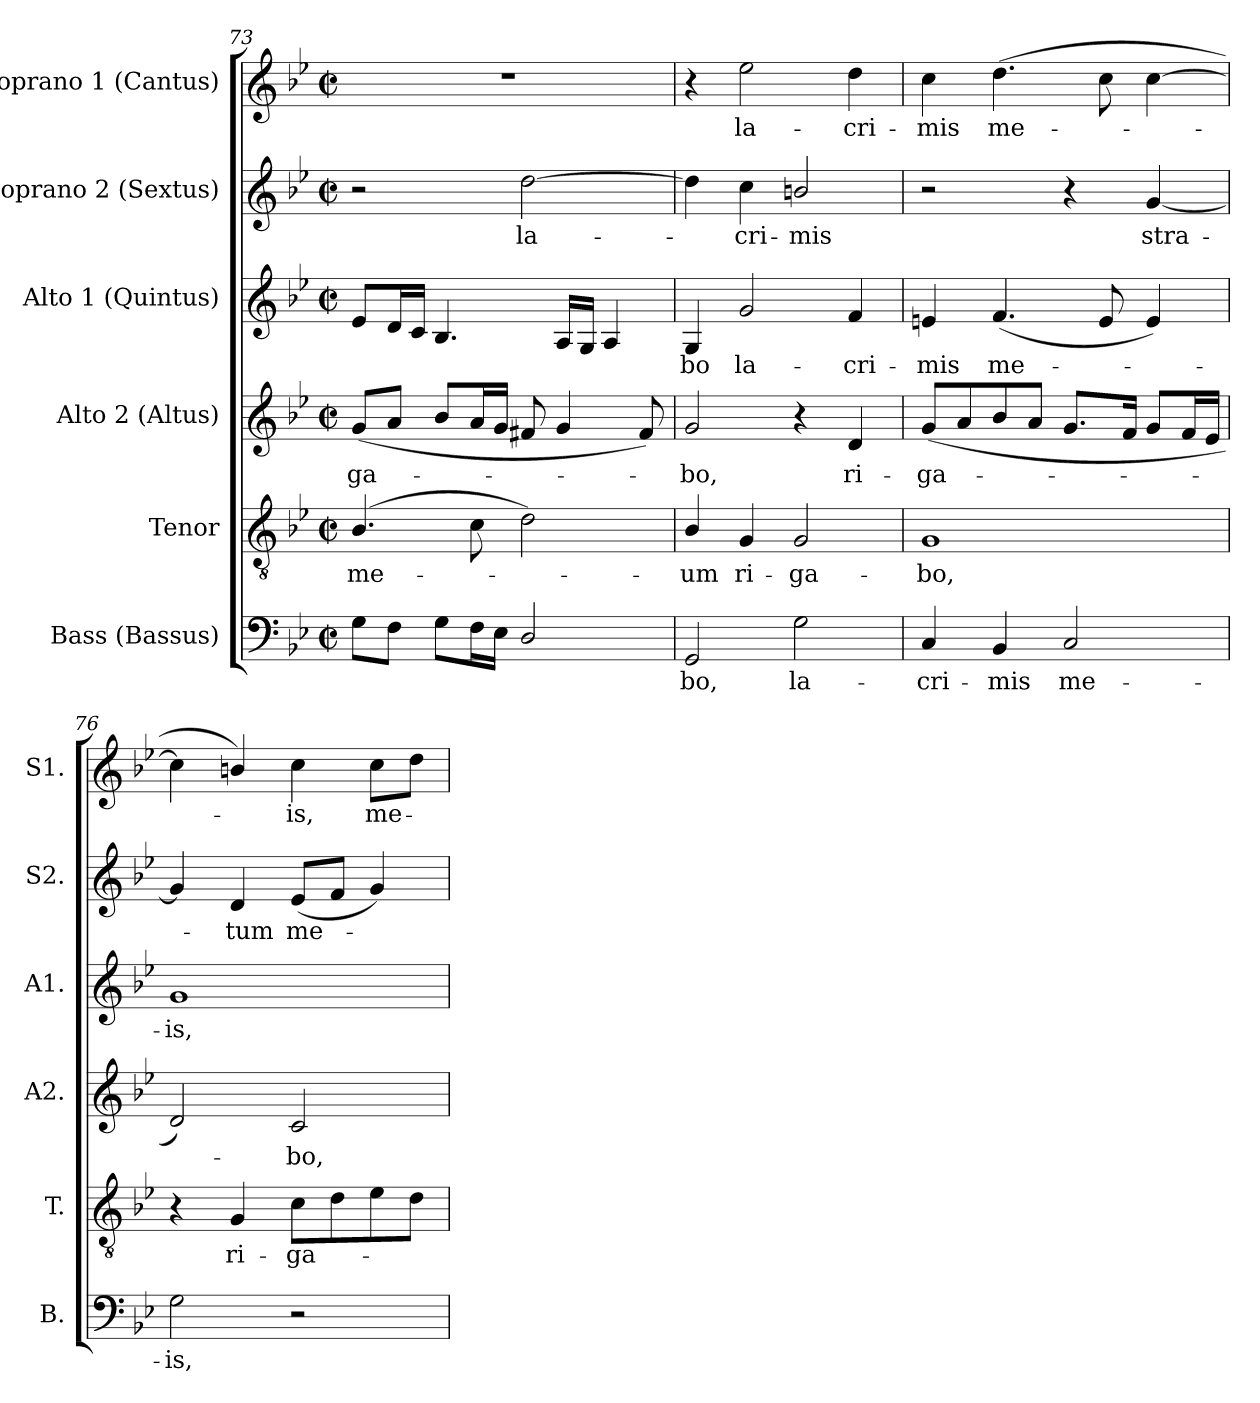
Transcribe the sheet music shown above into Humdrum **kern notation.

**kern	**text	**kern	**text	**kern	**text	**kern	**text	**kern	**text	**kern	**text
*part6	*part6	*part5	*part5	*part4	*part4	*part3	*part3	*part2	*part2	*part1	*part1
*staff6	*staff6	*staff5	*staff5	*staff4	*staff4	*staff3	*staff3	*staff2	*staff2	*staff1	*staff1
*I"Bass (Bassus)	*	*I"Tenor	*	*I"Alto 2 (Altus)	*	*I"Alto 1 (Quintus)	*	*I"Soprano 2 (Sextus)	*	*I"Soprano 1 (Cantus)	*
*I'B.	*	*I'T.	*	*I'A2.	*	*I'A1.	*	*I'S2.	*	*I'S1.	*
*clefF4	*	*clefGv2	*	*clefG2	*	*clefG2	*	*clefG2	*	*clefG2	*
*	*	*ITrd7c12	*	*	*	*	*	*	*	*	*
*k[b-e-]	*	*k[b-e-]	*	*k[b-e-]	*	*k[b-e-]	*	*k[b-e-]	*	*k[b-e-]	*
*B-:	*	*B-:	*	*B-:	*	*B-:	*	*B-:	*	*B-:	*
*M2/2	*	*M2/2	*	*M2/2	*	*M2/2	*	*M2/2	*	*M2/2	*
*met(c|)	*	*met(c|)	*	*met(c|)	*	*met(c|)	*	*met(c|)	*	*met(c|)	*
=73	=73	=73	=73	=73	=73	=73	=73	=73	=73	=73	=73
!	!	!	!LO:LY:b:color=#000000	!	!	!	!	!	!	!	!
!	!	!	!	!	!LO:LY:b:color=#000000	!	!	!	!	!	!
8Gi\L	.	(4.BB-i/	me-	(8gi/L	-ga-	8e-i/L	.	2r	.	1r	.
8Fi\J	.	.	.	8ai/J	.	16di/L	.	.	.	.	.
.	.	.	.	.	.	16ci/JJ	.	.	.	.	.
8Gi\L	.	.	.	8b-i/L	.	4.B-i/	.	.	.	.	.
16Fi\L	.	8Ci\	.	16ai/L	.	.	.	.	.	.	.
16E-i\JJ	.	.	.	16gi/JJ	.	.	.	.	.	.	.
!	!	!	!	!	!	!	!	!	!LO:LY:b:color=#000000	!	!
2Di/	.	2Di\)	.	8f#Xi/	.	.	.	[2ddi\	la-	.	.
.	.	.	.	4gi/	.	16Ai/LL	.	.	.	.	.
.	.	.	.	.	.	16Gi/JJ	.	.	.	.	.
.	.	.	.	.	.	4Ai/	.	.	.	.	.
.	.	.	.	8f#i/)	.	.	.	.	.	.	.
=74	=74	=74	=74	=74	=74	=74	=74	=74	=74	=74	=74
!	!LO:LY:b:color=#000000	!	!	!	!	!	!	!	!	!	!
!	!	!	!LO:LY:b:color=#000000	!	!	!	!	!	!	!	!
!	!	!	!	!	!LO:LY:b:color=#000000	!	!	!	!	!	!
!	!	!	!	!	!	!	!LO:LY:b:color=#000000	!	!	!	!
2GGi/	-bo,	4BB-i/	-um	2gi/	-bo,	4Gi/	-bo	4ddi\]	.	4r	.
!	!	!	!LO:LY:b:color=#000000	!	!	!	!	!	!	!	!
!	!	!	!	!	!	!	!LO:LY:b:color=#000000	!	!	!	!
!	!	!	!	!	!	!	!	!	!LO:LY:b:color=#000000	!	!
!	!	!	!	!	!	!	!	!	!	!	!LO:LY:b:color=#000000
.	.	4GGi/	ri-	.	.	2gi/	la-	4cci\	-cri-	2ee-i\	la-
!	!LO:LY:b:color=#000000	!	!	!	!	!	!	!	!	!	!
!	!	!	!LO:LY:b:color=#000000	!	!	!	!	!	!	!	!
!	!	!	!	!	!	!	!	!	!LO:LY:b:color=#000000	!	!
2Gi\	la-	2GGi/	-ga-	4r	.	.	.	2bni/	-mis	.	.
!	!	!	!	!	!LO:LY:b:color=#000000	!	!	!	!	!	!
!	!	!	!	!	!	!	!LO:LY:b:color=#000000	!	!	!	!
!	!	!	!	!	!	!	!	!	!	!	!LO:LY:b:color=#000000
.	.	.	.	4di/	ri-	4fi/	-cri-	.	.	4ddi\	-cri-
!!LO:LB:g=z
=75	=75	=75	=75	=75	=75	=75	=75	=75	=75	=75	=75
!	!LO:LY:b:color=#000000	!	!	!	!	!	!	!	!	!	!
!	!	!	!LO:LY:b:color=#000000	!	!	!	!	!	!	!	!
!	!	!	!	!	!LO:LY:b:color=#000000	!	!	!	!	!	!
!	!	!	!	!	!	!	!LO:LY:b:color=#000000	!	!	!	!
!	!	!	!	!	!	!	!	!	!	!	!LO:LY:b:color=#000000
4Ci/	-cri-	1GGi	-bo,	(8gi/L	-ga-	4eni/	-mis	2r	.	4cci\	-mis
.	.	.	.	8ai/	.	.	.	.	.	.	.
!	!LO:LY:b:color=#000000	!	!	!	!	!	!	!	!	!	!
!	!	!	!	!	!	!	!LO:LY:b:color=#000000	!	!	!	!
!	!	!	!	!	!	!	!	!	!	!	!LO:LY:b:color=#000000
4BB-i/	-mis	.	.	8b-i/	.	(4.fi/	me-	.	.	(4.ddi\	me-
.	.	.	.	8ai/J	.	.	.	.	.	.	.
!	!LO:LY:b:color=#000000	!	!	!	!	!	!	!	!	!	!
2Ci/	me-	.	.	8.gi/L	.	.	.	4r	.	.	.
.	.	.	.	.	.	8ei/	.	.	.	8cci\	.
.	.	.	.	16fi/Jk	.	.	.	.	.	.	.
!	!	!	!	!	!	!	!	!	!LO:LY:b:color=#000000	!	!
.	.	.	.	8gi/L	.	4ei/)	.	[4gi/	stra-	[4cci\	.
.	.	.	.	16fi/L	.	.	.	.	.	.	.
.	.	.	.	16e-i/JJ	.	.	.	.	.	.	.
=76	=76	=76	=76	=76	=76	=76	=76	=76	=76	=76	=76
!	!LO:LY:b:color=#000000	!	!	!	!	!	!	!	!	!	!
!	!	!	!	!	!	!	!LO:LY:b:color=#000000	!	!	!	!
2Gi\	-is,	4r	.	2di/)	.	1gi	-is,	4gi/]	.	4cci\]	.
!	!	!	!LO:LY:b:color=#000000	!	!	!	!	!	!	!	!
!	!	!	!	!	!	!	!	!	!LO:LY:b:color=#000000	!	!
.	.	4GGi/	ri-	.	.	.	.	4di/	-tum	4bni/)	.
!	!	!	!LO:LY:b:color=#000000	!	!	!	!	!	!	!	!
!	!	!	!	!	!LO:LY:b:color=#000000	!	!	!	!	!	!
!	!	!	!	!	!	!	!	!	!LO:LY:b:color=#000000	!	!
!	!	!	!	!	!	!	!	!	!	!	!LO:LY:b:color=#000000
2r	.	8Ci\L	-ga-	2ci/	-bo,	.	.	(8e-i/L	me-	4cci\	-is,
.	.	8Di\	.	.	.	.	.	8fi/J	.	.	.
!	!	!	!	!	!	!	!	!	!	!	!LO:LY:b:color=#000000
.	.	8E-i\	.	.	.	.	.	4gi/)	.	8cci\L	me-
.	.	8Di\J	.	.	.	.	.	.	.	8ddi\J	.
=	=	=	=	=	=	=	=	=	=	=	=
*-	*-	*-	*-	*-	*-	*-	*-	*-	*-	*-	*-
